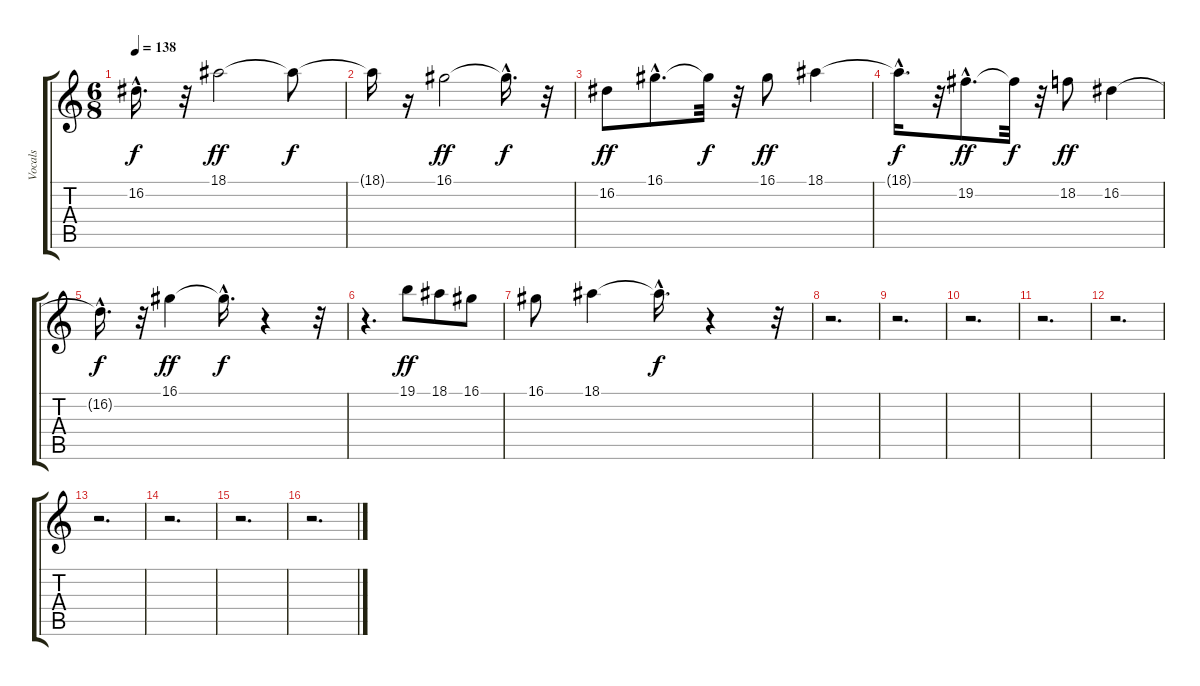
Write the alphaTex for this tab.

\track ("Vocals" "Vocals") {instrument choiraahs}
\staff {score tabs}
\tuning (E4 B3 G3 D3 A2 E2) {hide}
\ts (6 8)
\tempo 138
\clef g2
\ks c
16.2{hac t}.16{d dy f} r.32 18.1.2{dy ff} 18.1{t}.8{dy f} |
18.1{t}.16 r.16 16.1.2{dy ff} 16.1{hac t}.16{d dy f} r.32 |
16.2.8{dy ff} 16.1{hac}.8{d} 16.1{t}.32{dy f} r.32 16.1.8{dy ff} 18.1.4 |
18.1{hac t}.16{d dy f} r.32 19.2{hac}.8{d dy ff} 19.2{t}.32{dy f} r.32 18.2.8{dy ff} 16.2.4 |
16.2{hac t}.16{d dy f} r.32 16.1.4{dy ff} 16.1{hac t}.16{d dy f} r.4 r.32 |
r.4{d} 19.1.8{dy ff} 18.1.8 16.1.8 |
16.1.8 18.1.4 18.1{hac t}.16{d dy f} r.4 r.32 |
r.2{d} |
r.2{d} |
r.2{d} |
r.2{d} |
r.2{d} |
r.2{d} |
r.2{d} |
r.2{d} |
r.2{d}
